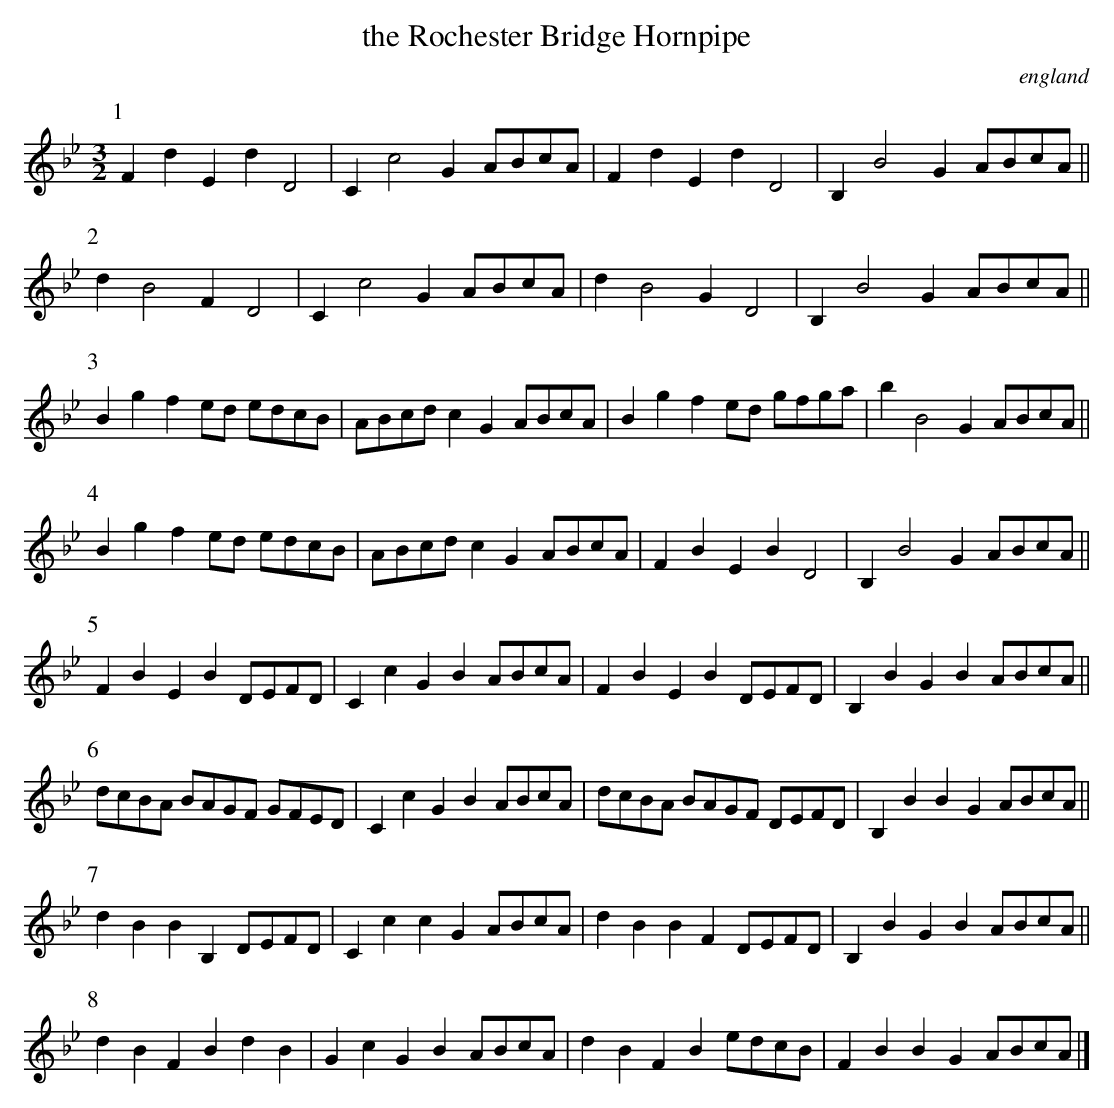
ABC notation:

X:1
T:the Rochester Bridge Hornpipe
O:england
M:3/2
L:1/8
K:Bb
P:1
F2 d2 E2 d2 D4   | C2    c4 G2 ABcA | F2 d2 E2 d2 D4   | B,2 B4    G2 ABcA ||
P:2
d2 B4    F2 D4   | C2    c4 G2 ABcA | d2 B4    G2 D4   | B,2 B4    G2 ABcA ||
P:3
B2 g2 f2 ed edcB | ABcd  c2 G2 ABcA | B2 g2 f2 ed gfga | b2  B4    G2 ABcA ||
P:4
B2 g2 f2 ed edcB | ABcd  c2 G2 ABcA | F2 B2 E2 B2 D4   | B,2 B4    G2 ABcA ||
P:5
F2 B2 E2 B2 DEFD | C2 c2 G2 B2 ABcA | F2 B2 E2 B2 DEFD | B,2 B2 G2 B2 ABcA ||
P:6
dcBA  BAGF  GFED | C2 c2 G2 B2 ABcA | dcBA  BAGF  DEFD | B,2 B2 B2 G2 ABcA ||
P:7
d2 B2 B2 B,2 DEFD| C2 c2 c2 G2 ABcA | d2 B2 B2 F2 DEFD | B,2 B2 G2 B2 ABcA ||
P:8
d2 B2 F2 B2 d2 B2| G2 c2 G2 B2 ABcA | d2 B2 F2 B2 edcB | F2  B2 B2 G2 ABcA |]
